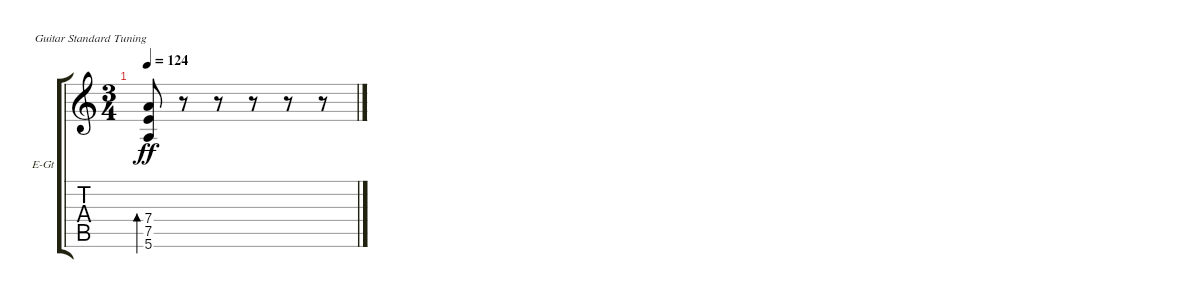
\defaultSystemsLayout 4
\bracketExtendMode groupsimilarinstruments
\firstSystemTrackNameOrientation horizontal
\otherSystemsTrackNameOrientation horizontal
\track ("Electric Guitar" "E-Gt") {instrument overdrivenguitar}
\staff {score tabs}
\tuning (E4 B3 G3 D3 A2 E2)
\ts (3 4)
\tempo 124
\clef g2
\ks c
(5.6 7.5 7.4).8{bd 48 dy ff} r.8 r.8 r.8 r.8 r.8
